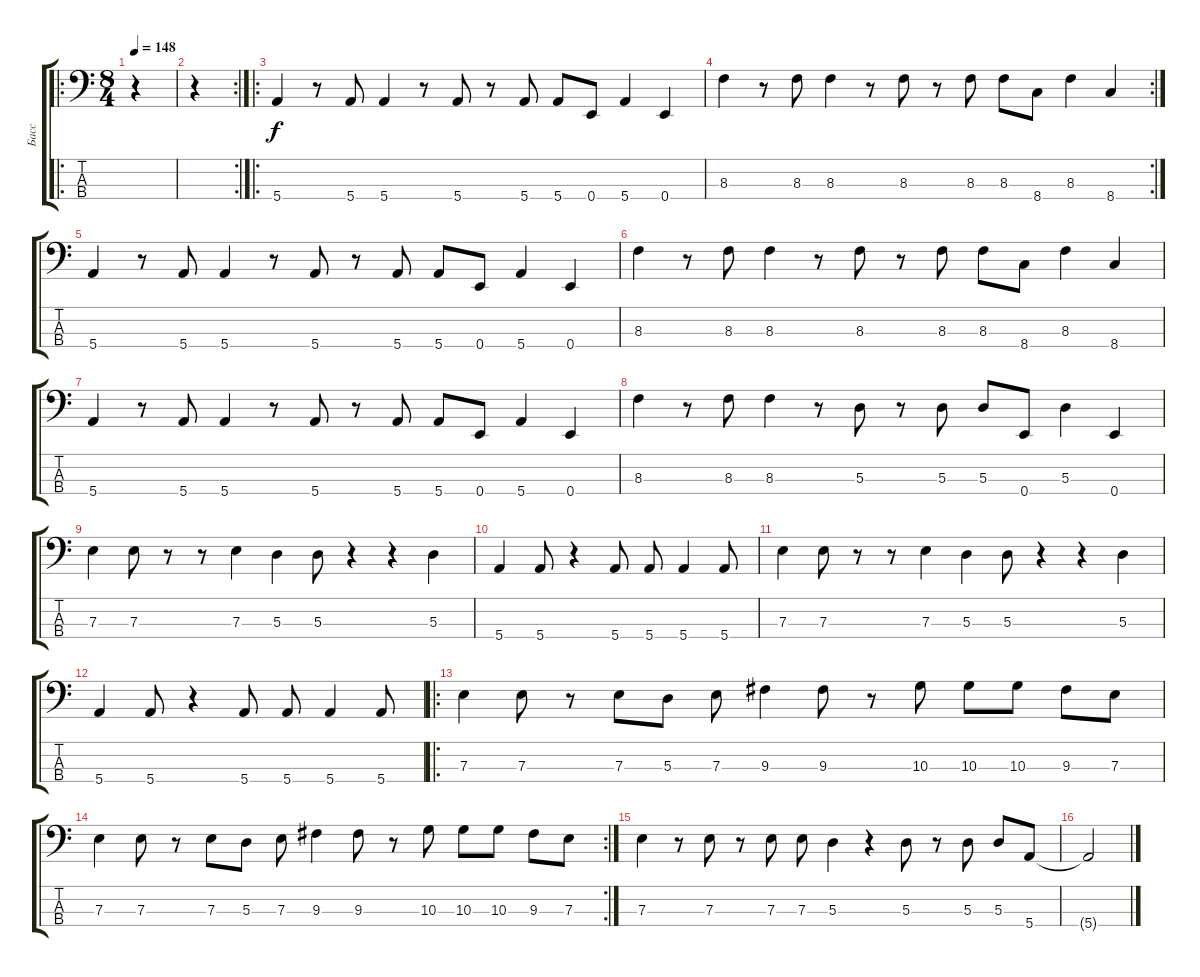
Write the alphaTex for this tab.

\track ("Басс" "Басс") {instrument electricbasspick}
\staff {score tabs}
\tuning (G2 D2 A1 E1) {hide}
\ro
\ts (8 4)
\tempo 148
\clef f4
\ks c
r.4{dy f instrument electricbasspick} |
\rc 2
r.4 |
\ro
5.4.4 r.8 5.4.8 5.4.4 r.8 5.4.8 r.8 5.4.8 5.4.8 0.4.8 5.4.4 0.4.4 |
\rc 2
8.3.4 r.8 8.3.8 8.3.4 r.8 8.3.8 r.8 8.3.8 8.3.8 8.4.8 8.3.4 8.4.4 |
5.4.4 r.8 5.4.8 5.4.4 r.8 5.4.8 r.8 5.4.8 5.4.8 0.4.8 5.4.4 0.4.4 |
8.3.4 r.8 8.3.8 8.3.4 r.8 8.3.8 r.8 8.3.8 8.3.8 8.4.8 8.3.4 8.4.4 |
5.4.4 r.8 5.4.8 5.4.4 r.8 5.4.8 r.8 5.4.8 5.4.8 0.4.8 5.4.4 0.4.4 |
8.3.4 r.8 8.3.8 8.3.4 r.8 5.3.8 r.8 5.3.8 5.3.8 0.4.8 5.3.4 0.4.4 |
7.3.4 7.3.8 r.8 r.8 7.3.4 5.3.4 5.3.8 r.4 r.4 5.3.4 |
5.4.4 5.4.8 r.4 5.4.8 5.4.8 5.4.4 5.4.8 |
7.3.4 7.3.8 r.8 r.8 7.3.4 5.3.4 5.3.8 r.4 r.4 5.3.4 |
5.4.4 5.4.8 r.4 5.4.8 5.4.8 5.4.4 5.4.8 |
\ro
7.3.4 7.3.8 r.8 7.3.8 5.3.8 7.3.8 9.3.4 9.3.8 r.8 10.3.8 10.3.8 10.3.8 9.3.8 7.3.8 |
\rc 2
7.3.4 7.3.8 r.8 7.3.8 5.3.8 7.3.8 9.3.4 9.3.8 r.8 10.3.8 10.3.8 10.3.8 9.3.8 7.3.8 |
7.3.4 r.8 7.3.8 r.8 7.3.8 7.3.8 5.3.4 r.4 5.3.8 r.8 5.3.8 5.3.8 5.4.8 |
5.4{t}.2
